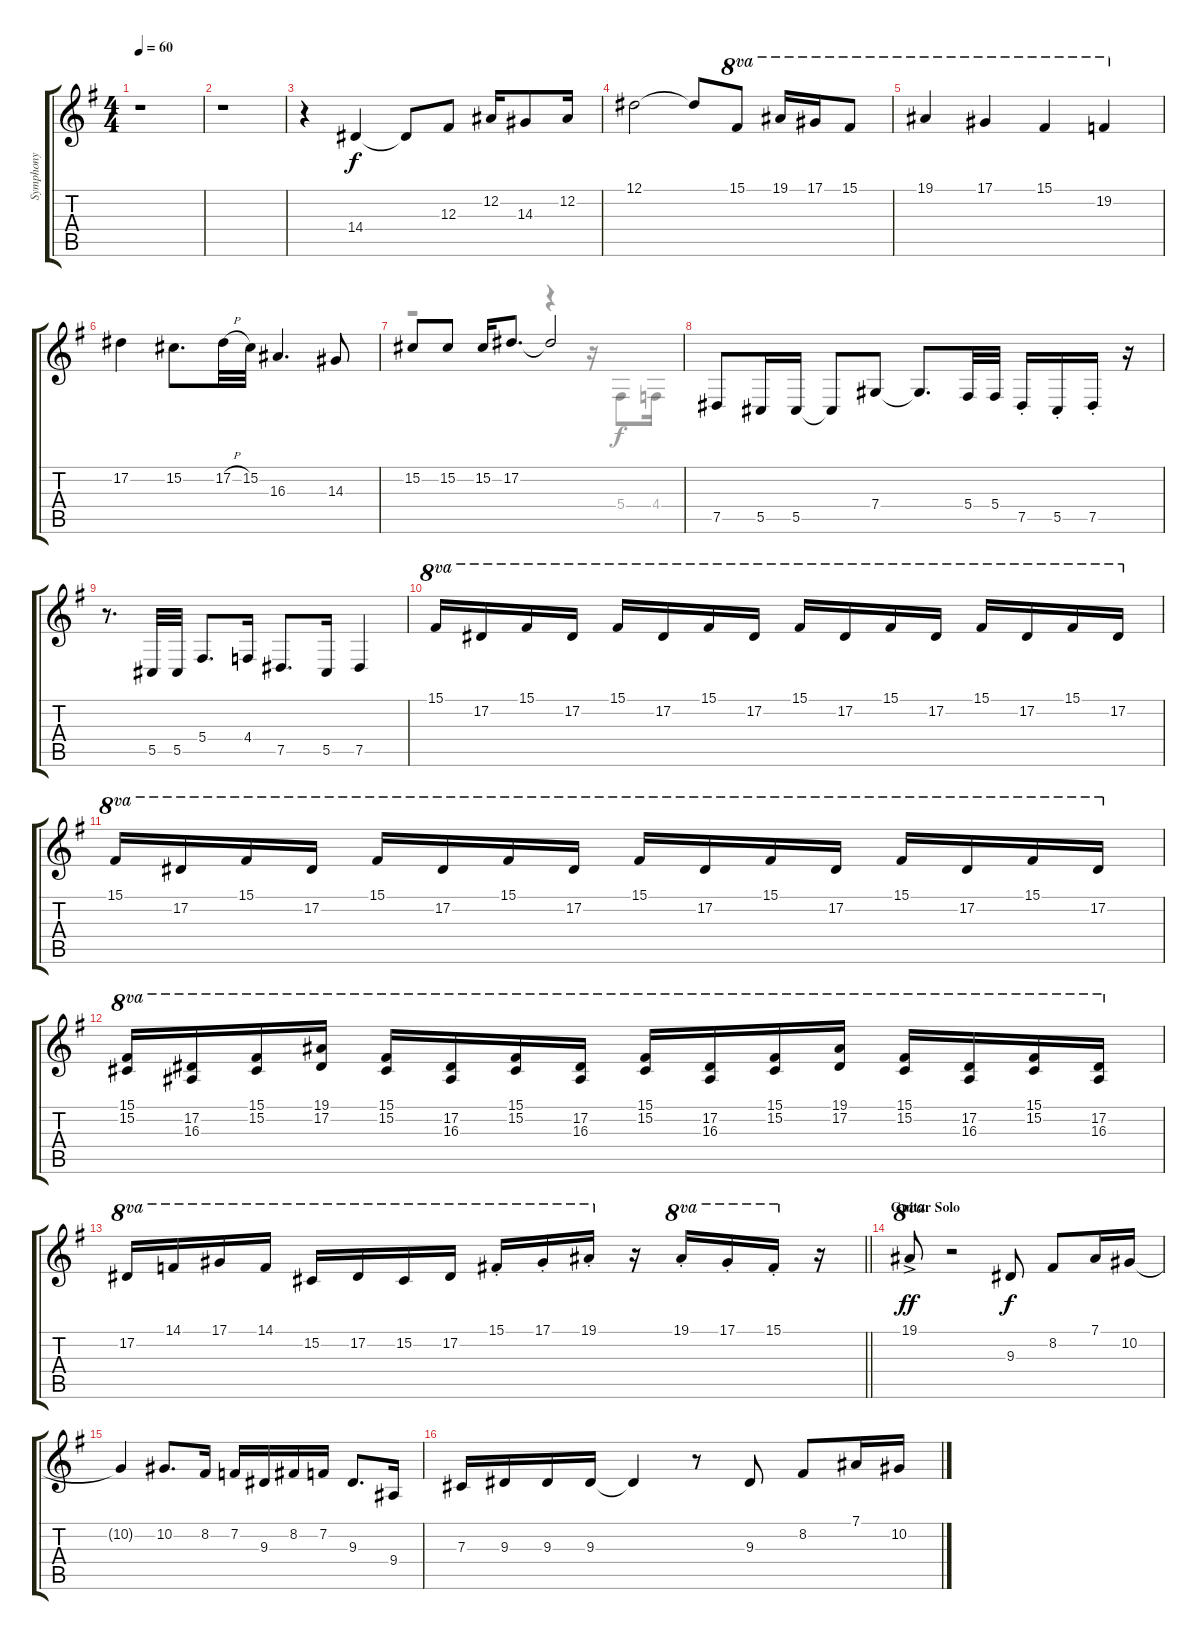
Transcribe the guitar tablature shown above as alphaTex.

\track ("Symphony" "Symphony") {instrument stringensemble1}
\staff {score tabs}
\tuning (Eb4 Bb3 Gb3 Db3 Ab2 Eb2) {hide}
\voice
\ts (4 4)
\tempo 60
\clef g2
\ks g
r.1{dy f} |
r.1 |
r.4 14.4.4 14.4{t}.8 12.3.8 12.2.16 14.3.8 12.2.16 |
12.1.2 12.1{t}.8 15.1.8{ot 8va} 19.1.16{ot 8va} 17.1.16{ot 8va} 15.1.8{ot 8va} |
19.1.4{ot 8va} 17.1.4{ot 8va} 15.1.4{ot 8va} 19.2.4{ot 8va} |
17.2.4 15.2.8{d} 17.2{h}.32 15.2.32 16.3.4{d} 14.3.8 |
15.2.8 15.2.8 15.2.16 17.2.8{d} 17.2{t}.2 |
7.5.8 5.5.16 5.5.16 5.5{t}.8 7.4.8 7.4{t}.8{d} 5.4.32 5.4.32 7.5{st}.16 5.5{st}.16 7.5{st}.16 r.16 |
r.8{d} 5.5.32 5.5.32 5.4.8{d} 4.4.16 7.5.8{d} 5.5.16 7.5.4 |
15.1.16{ot 8va} 17.2.16{ot 8va} 15.1.16{ot 8va} 17.2.16{ot 8va} 15.1.16{ot 8va} 17.2.16{ot 8va} 15.1.16{ot 8va} 17.2.16{ot 8va} 15.1.16{ot 8va} 17.2.16{ot 8va} 15.1.16{ot 8va} 17.2.16{ot 8va} 15.1.16{ot 8va} 17.2.16{ot 8va} 15.1.16{ot 8va} 17.2.16{ot 8va} |
15.1.16{ot 8va} 17.2.16{ot 8va} 15.1.16{ot 8va} 17.2.16{ot 8va} 15.1.16{ot 8va} 17.2.16{ot 8va} 15.1.16{ot 8va} 17.2.16{ot 8va} 15.1.16{ot 8va} 17.2.16{ot 8va} 15.1.16{ot 8va} 17.2.16{ot 8va} 15.1.16{ot 8va} 17.2.16{ot 8va} 15.1.16{ot 8va} 17.2.16{ot 8va} |
(15.1 15.2).16{ot 8va} (17.2 16.3).16{ot 8va} (15.1 15.2).16{ot 8va} (19.1 17.2).16{ot 8va} (15.1 15.2).16{ot 8va} (17.2 16.3).16{ot 8va} (15.1 15.2).16{ot 8va} (17.2 16.3).16{ot 8va} (15.1 15.2).16{ot 8va} (17.2 16.3).16{ot 8va} (15.1 15.2).16{ot 8va} (19.1 17.2).16{ot 8va} (15.1 15.2).16{ot 8va} (17.2 16.3).16{ot 8va} (15.1 15.2).16{ot 8va} (17.2 16.3).16{ot 8va} |
\barLineRight lightlight
17.2.16{ot 8va} 14.1.16{ot 8va} 17.1.16{ot 8va} 14.1.16{ot 8va} 15.2.16{ot 8va} 17.2.16{ot 8va} 15.2.16{ot 8va} 17.2.16{ot 8va} 15.1{st}.16{ot 8va} 17.1{st}.16{ot 8va} 19.1{st}.16{ot 8va} r.16 19.1{st}.16{ot 8va} 17.1{st}.16{ot 8va} 15.1{st}.16{ot 8va} r.16 |
\section ("" "Guitar Solo")
19.1{ac}.8{ot 8va dy ff} r.2 9.3.8{dy f} 8.2.8 7.1.16 10.2.16 |
10.2{t}.4 10.2.8{d} 8.2.16 7.2.16 9.3.16 8.2.16 7.2.16 9.3.8{d} 9.4.16 |
7.3.16 9.3.16 9.3.16 9.3.16 9.3{t}.4 r.8 9.3.8 8.2.8 7.1.16 10.2.16
\voice
\clef g2
\ottava regular
\simile none
\ks g
|
|
|
|
|
|
r.2 r.4 r.16 5.4.8 4.4.16 |
|
|
|
|
|
\barLineRight lightlight
|
|
|
